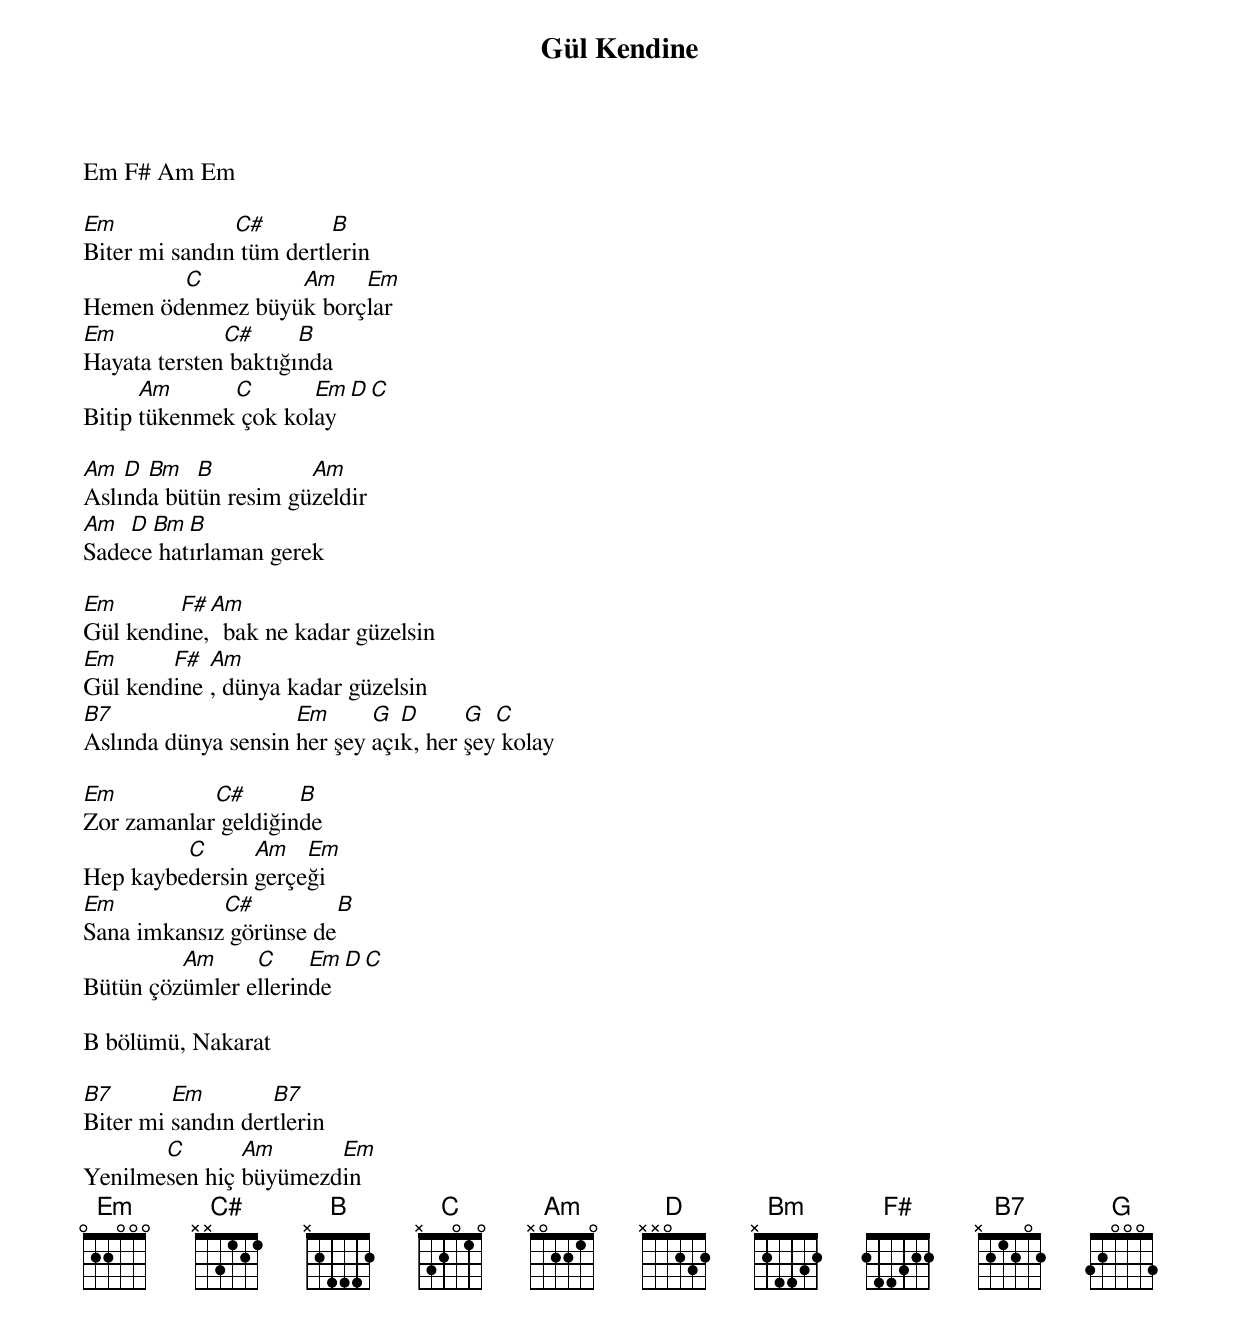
{title: Gül Kendine}
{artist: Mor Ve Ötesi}

Em F# Am Em

Em             C#        B
Biter mi sandın tüm dertlerin
        C         Am    Em
Hemen ödenmez büyük borçlar
Em            C#      B
Hayata tersten baktığında
      Am      C       Em D C
Bitip tükenmek çok kolay

Am  D Bm   B          Am
Aslında bütün resim güzeldir
Am  D Bm  B
Sadece hatırlaman gerek

Em       F# Am
Gül kendine,  bak ne kadar güzelsin
Em      F#  Am
Gül kendine , dünya kadar güzelsin
B7                   Em      G  D      G  C
Aslında dünya sensin her şey açık, her şey kolay

Em          C#       B
Zor zamanlar geldiğinde
         C      Am   Em
Hep kaybedersin gerçeği
Em           C#         B
Sana imkansız görünse de
         Am     C     Em D C
Bütün çözümler ellerinde

B bölümü, Nakarat

B7       Em        B7
Biter mi sandın dertlerin
       C       Am      Em
Yenilmesen hiç büyümezdin
